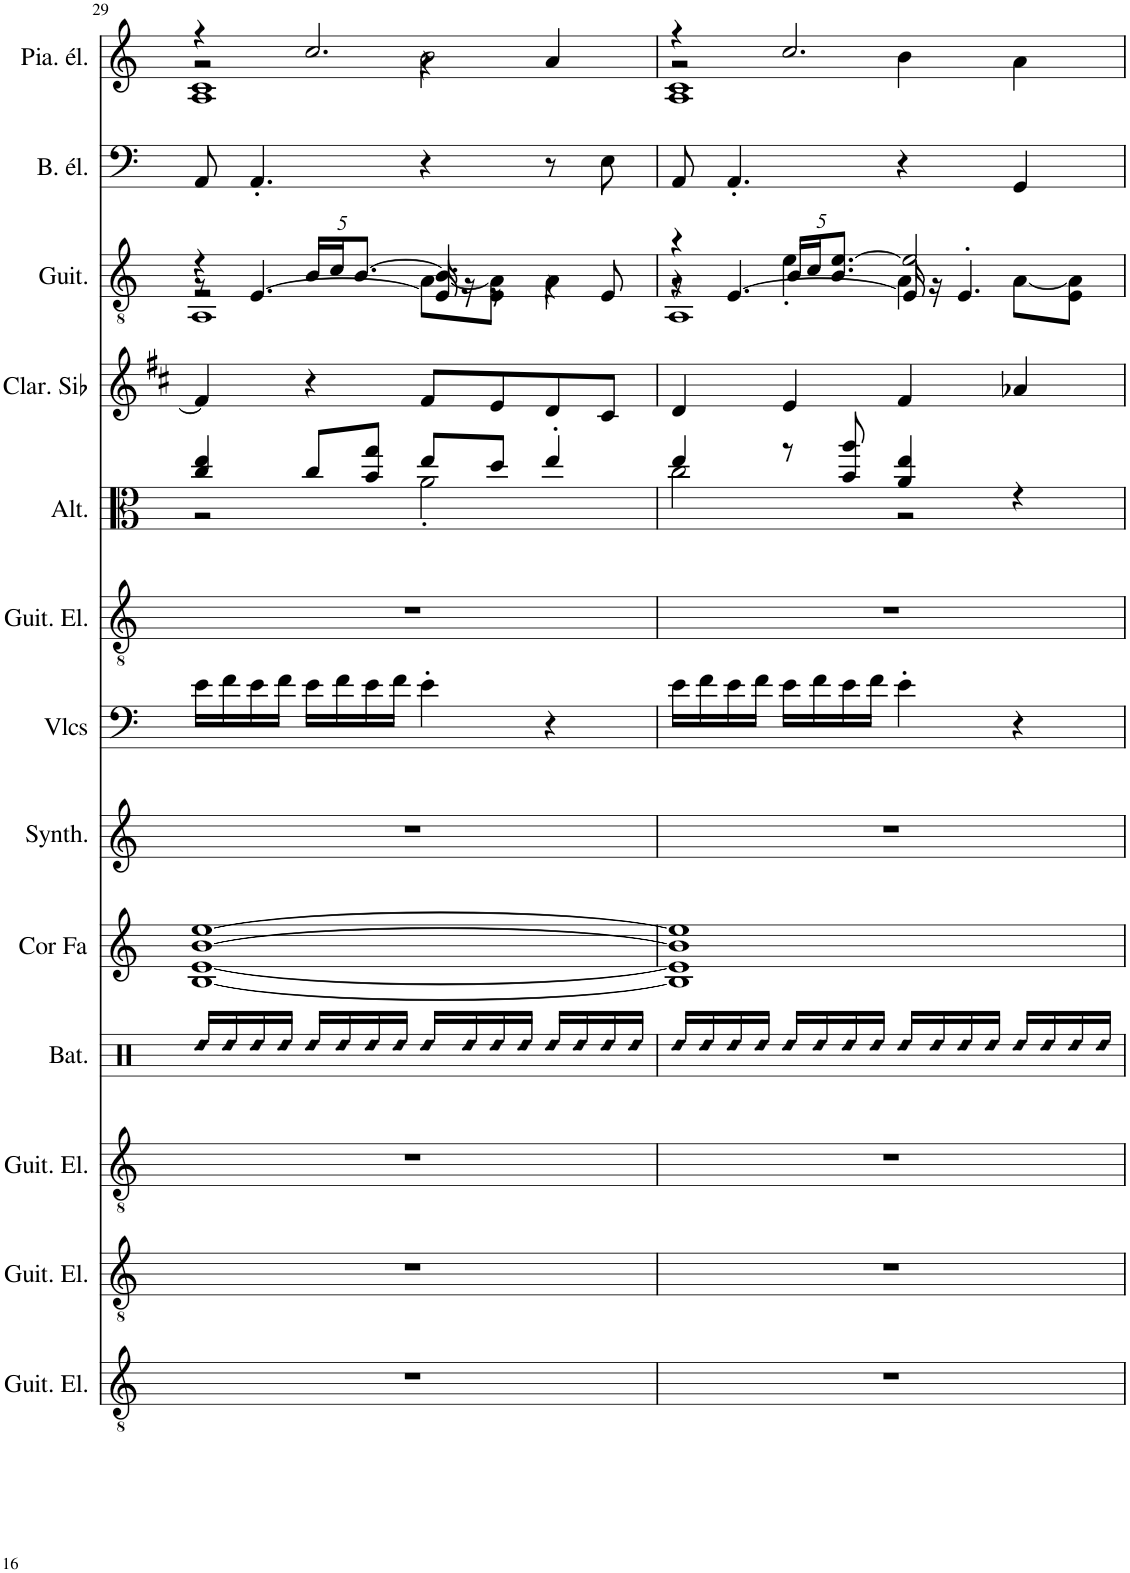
**kern	**kern	**kern	**kern	**kern	**kern	**kern	**kern	**kern	**kern	**kern	**kern	**kern
*part13	*part12	*part11	*part10	*part9	*part8	*part7	*part6	*part5	*part4	*part3	*part2	*part1
*staff13	*staff12	*staff11	*staff10	*staff9	*staff8	*staff7	*staff6	*staff5	*staff4	*staff3	*staff2	*staff1
*I"Guitare électrique, Distortion Guitar	*I"Guitare électrique, Electric Guitar (clean)	*I"Guitare électrique, Distortion Guitar	*I"Batterie, Drums	*I"Cor en Fa, French Horn	*I"Synthétiseur d'instruments à cordes, Synth Strings 2	*I"Violoncelles, String Ensemble 1	*I"Guitare électrique, Overdriven Guitar	*I"Altos, String Ensemble 1	*I"Clarinette en Sib	*I"Guitare acoustique, Acoustic Guitar (steel)	*I"Basse électrique, Electric Bass (finger)	*I"Piano électrique, Electric Piano 1
*I'Guit. El.	*I'Guit. El.	*I'Guit. El.	*I'Bat.	*I'Cor Fa	*I'Synth.	*I'Vlcs	*I'Guit. El.	*I'Alt.	*I'Clar. Sib	*I'Guit.	*I'B. él.	*I'Pia. él.
!!LO:PB:g=z
*clefGv2	*clefGv2	*clefGv2	*clefX	*clefG2	*clefG2	*clefF4	*clefGv2	*clefC3	*clefG2	*clefGv2	*clefF4	*clefG2
*	*	*	*	*Trd4c7	*	*	*	*	*Trd1c2	*	*Trd7c12	*
*k[]	*k[]	*k[]	*k[]	*k[]	*k[]	*k[]	*k[]	*k[]	*k[f#c#]	*k[]	*k[]	*k[]
*M4/4	*M4/4	*M4/4	*M4/4	*M4/4	*M4/4	*M4/4	*M4/4	*M4/4	*M4/4	*M4/4	*M4/4	*M4/4
=29	=29	=29	=29	=29	=29	=29	=29	=29	=29	=29	=29	=29
!	!	!	!LO:N:head=diamond	!	!	!	!	!	!	!	!	!
*	*	*	*	*	*	*	*	*^	*	*^	*	*^
*	*	*	*	*	*	*	*	*	*	*	*	*^	*	*	*^
*	*	*	*	*	*	*	*	*	*	*	*	*	*^	*	*	*	*^
1r	1r	1r	16Rdd/LL	[1B [1e [1b [1ee	1r	16e\LL	1r	4cc/ 4ee/	2r	4f#/]	4r	2r	8r	1AA	8AA/	4r	2r	2r	1A 1c
!	!	!	!LO:N:head=diamond	!	!	!	!	!	!	!	!	!	!	!	!	!	!	!	!
.	.	.	16Rdd/	.	.	16f\	.	.	.	.	.	.	.	.	.	.	.	.	.
!	!	!	!LO:N:head=diamond	!	!	!	!	!	!	!	!	!	!	!	!	!	!	!	!
.	.	.	16Rdd/	.	.	16e\	.	.	.	.	.	.	[4.E/	.	4.AA'/	.	.	.	.
!	!	!	!LO:N:head=diamond	!	!	!	!	!	!	!	!	!	!	!	!	!	!	!	!
.	.	.	16Rdd/JJ	.	.	16f\JJ	.	.	.	.	.	.	.	.	.	.	.	.	.
!	!	!	!LO:N:head=diamond	!	!	!	!	!	!	!	!	!	!	!	!	!	!	!	!
*	*	*	*	*	*	*	*	*	*	*	*Xbrackettup	*	*	*	*	*	*	*	*
.	.	.	16Rdd/LL	.	.	16e\LL	.	8cc/L	.	4r	20B/LL	.	.	.	.	2.cc/	.	.	.
.	.	.	.	.	.	.	.	.	.	.	20c/J	.	.	.	.	.	.	.	.
!	!	!	!LO:N:head=diamond	!	!	!	!	!	!	!	!	!	!	!	!	!	!	!	!
.	.	.	16Rdd/	.	.	16f\	.	.	.	.	.	.	.	.	.	.	.	.	.
.	.	.	.	.	.	.	.	.	.	.	[10.B/J	.	.	.	.	.	.	.	.
!	!	!	!LO:N:head=diamond	!	!	!	!	!	!	!	!	!	!	!	!	!	!	!	!
.	.	.	16Rdd/	.	.	16e\	.	8b/ 8gg/J	.	.	.	.	.	.	.	.	.	.	.
!	!	!	!LO:N:head=diamond	!	!	!	!	!	!	!	!	!	!	!	!	!	!	!	!
.	.	.	16Rdd/JJ	.	.	16f\JJ	.	.	.	.	.	.	.	.	.	.	.	.	.
!	!	!	!LO:N:head=diamond	!	!	!	!	!	!	!	!	!	!	!	!	!	!	!	!
.	.	.	16Rdd/LL	.	.	4e'\	.	8ee/L	2a'\	8f#/L	4.B/]	[8A\L	16E/]	.	4r	.	2b\	4r	.
!	!	!	!LO:N:head=diamond	!	!	!	!	!	!	!	!	!	!	!	!	!	!	!	!
.	.	.	16Rdd/	.	.	.	.	.	.	.	.	.	16r	.	.	.	.	.	.
!	!	!	!LO:N:head=diamond	!	!	!	!	!	!	!	!	!	!	!	!	!	!	!	!
.	.	.	16Rdd/	.	.	.	.	8dd/J	.	8e/	.	8E\ 8A\]J	8r	.	.	.	.	.	.
!	!	!	!LO:N:head=diamond	!	!	!	!	!	!	!	!	!	!	!	!	!	!	!	!
.	.	.	16Rdd/JJ	.	.	.	.	.	.	.	.	.	.	.	.	.	.	.	.
!	!	!	!LO:N:head=diamond	!	!	!	!	!	!	!	!	!	!	!	!	!	!	!	!
.	.	.	16Rdd/LL	.	.	4r	.	4ee'/	.	8d/	.	4A\	4r	.	8r	.	.	4a/	.
!	!	!	!LO:N:head=diamond	!	!	!	!	!	!	!	!	!	!	!	!	!	!	!	!
.	.	.	16Rdd/	.	.	.	.	.	.	.	.	.	.	.	.	.	.	.	.
!	!	!	!LO:N:head=diamond	!	!	!	!	!	!	!	!	!	!	!	!	!	!	!	!
.	.	.	16Rdd/	.	.	.	.	.	.	8c#/J	8E/	.	.	.	8E\	.	.	.	.
!	!	!	!LO:N:head=diamond	!	!	!	!	!	!	!	!	!	!	!	!	!	!	!	!
.	.	.	16Rdd/JJ	.	.	.	.	.	.	.	.	.	.	.	.	.	.	.	.
*	*	*	*	*	*	*	*	*	*	*	*	*	*	*	*	*v	*v	*v	*v
=30	=30	=30	=30	=30	=30	=30	=30	=30	=30	=30	=30	=30	=30	=30	=30	=30
!	!	!	!LO:N:head=diamond	!	!	!	!	!	!	!	!	!	!	!	!	!
*	*	*	*	*	*	*	*	*	*	*	*	*	*	*	*	*^
*	*	*	*	*	*	*	*	*	*	*	*	*	*	*	*	*	*^
1r	1r	1r	16Rdd/LL	1B] 1e] 1b] 1ee]	1r	16e\LL	1r	4ee/	2cc\	4d/	4r	4r	8r	1AA	8AA/	4r	2r	1A 1c
!	!	!	!LO:N:head=diamond	!	!	!	!	!	!	!	!	!	!	!	!	!	!	!
.	.	.	16Rdd/	.	.	16f\	.	.	.	.	.	.	.	.	.	.	.	.
!	!	!	!LO:N:head=diamond	!	!	!	!	!	!	!	!	!	!	!	!	!	!	!
.	.	.	16Rdd/	.	.	16e\	.	.	.	.	.	.	[4.E/	.	4.AA'/	.	.	.
!	!	!	!LO:N:head=diamond	!	!	!	!	!	!	!	!	!	!	!	!	!	!	!
.	.	.	16Rdd/JJ	.	.	16f\JJ	.	.	.	.	.	.	.	.	.	.	.	.
!	!	!	!LO:N:head=diamond	!	!	!	!	!	!	!	!	!	!	!	!	!	!	!
.	.	.	16Rdd/LL	.	.	16e\LL	.	8r	.	4e/	20B/LL	4e'\	.	.	.	2.cc/	.	.
.	.	.	.	.	.	.	.	.	.	.	20c/J	.	.	.	.	.	.	.
!	!	!	!LO:N:head=diamond	!	!	!	!	!	!	!	!	!	!	!	!	!	!	!
.	.	.	16Rdd/	.	.	16f\	.	.	.	.	.	.	.	.	.	.	.	.
.	.	.	.	.	.	.	.	.	.	.	10.B/ [10.e/J	.	.	.	.	.	.	.
!	!	!	!LO:N:head=diamond	!	!	!	!	!	!	!	!	!	!	!	!	!	!	!
.	.	.	16Rdd/	.	.	16e\	.	8b/ 8aa/	.	.	.	.	.	.	.	.	.	.
!	!	!	!LO:N:head=diamond	!	!	!	!	!	!	!	!	!	!	!	!	!	!	!
.	.	.	16Rdd/JJ	.	.	16f\JJ	.	.	.	.	.	.	.	.	.	.	.	.
!	!	!	!LO:N:head=diamond	!	!	!	!	!	!	!	!	!	!	!	!	!	!	!
.	.	.	16Rdd/LL	.	.	4e'\	.	4a/ 4ee/	2r	4f#/	2e/]	4A\	16E/]	.	4r	.	4b\	.
!	!	!	!LO:N:head=diamond	!	!	!	!	!	!	!	!	!	!	!	!	!	!	!
.	.	.	16Rdd/	.	.	.	.	.	.	.	.	.	16r	.	.	.	.	.
!	!	!	!LO:N:head=diamond	!	!	!	!	!	!	!	!	!	!	!	!	!	!	!
.	.	.	16Rdd/	.	.	.	.	.	.	.	.	.	4.E'/	.	.	.	.	.
!	!	!	!LO:N:head=diamond	!	!	!	!	!	!	!	!	!	!	!	!	!	!	!
.	.	.	16Rdd/JJ	.	.	.	.	.	.	.	.	.	.	.	.	.	.	.
!	!	!	!LO:N:head=diamond	!	!	!	!	!	!	!	!	!	!	!	!	!	!	!
.	.	.	16Rdd/LL	.	.	4r	.	4r	.	4a-X/	.	[8A\L	.	.	4GG/	.	4a\	.
!	!	!	!LO:N:head=diamond	!	!	!	!	!	!	!	!	!	!	!	!	!	!	!
.	.	.	16Rdd/	.	.	.	.	.	.	.	.	.	.	.	.	.	.	.
!	!	!	!LO:N:head=diamond	!	!	!	!	!	!	!	!	!	!	!	!	!	!	!
.	.	.	16Rdd/	.	.	.	.	.	.	.	.	8E\ 8A\]J	.	.	.	.	.	.
!	!	!	!LO:N:head=diamond	!	!	!	!	!	!	!	!	!	!	!	!	!	!	!
.	.	.	16Rdd/JJ	.	.	.	.	.	.	.	.	.	.	.	.	.	.	.
*	*	*	*	*	*	*	*	*v	*v	*	*v	*v	*v	*v	*	*v	*v	*v
=	=	=	=	=	=	=	=	=	=	=	=	=
*-	*-	*-	*-	*-	*-	*-	*-	*-	*-	*-	*-	*-
